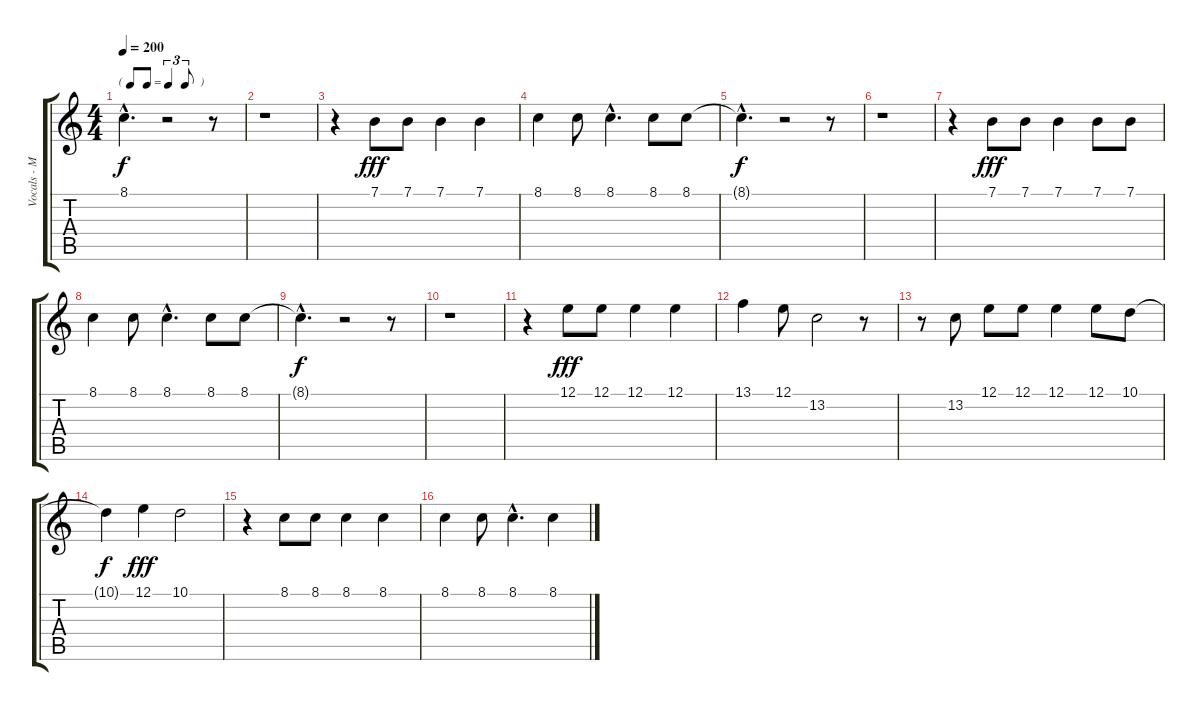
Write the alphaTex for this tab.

\track ("Vocals - Mark" "Vocals - M") {instrument lead6voice}
\staff {score tabs}
\tuning (E4 B3 G3 D3 A2 E2) {hide}
\ts (4 4)
\tf triplet8th
\tempo 200
\clef g2
\ks c
8.1{hac t}.4{d dy f} r.2 r.8 |
r.1 |
r.4 7.1.8{dy fff} 7.1.8 7.1.4 7.1.4 |
8.1.4 8.1.8 8.1{hac}.4{d} 8.1.8 8.1.8 |
8.1{hac t}.4{d dy f} r.2 r.8 |
r.1 |
r.4 7.1.8{dy fff} 7.1.8 7.1.4 7.1.8 7.1.8 |
8.1.4 8.1.8 8.1{hac}.4{d} 8.1.8 8.1.8 |
8.1{hac t}.4{d dy f} r.2 r.8 |
r.1 |
r.4 12.1.8{dy fff} 12.1.8 12.1.4 12.1.4 |
13.1.4 12.1.8 13.2.2 r.8 |
r.8 13.2.8 12.1.8 12.1.8 12.1.4 12.1.8 10.1.8 |
10.1{t}.4{dy f} 12.1.4{dy fff} 10.1.2 |
r.4 8.1.8 8.1.8 8.1.4 8.1.4 |
8.1.4 8.1.8 8.1{hac}.4{d} 8.1.4
